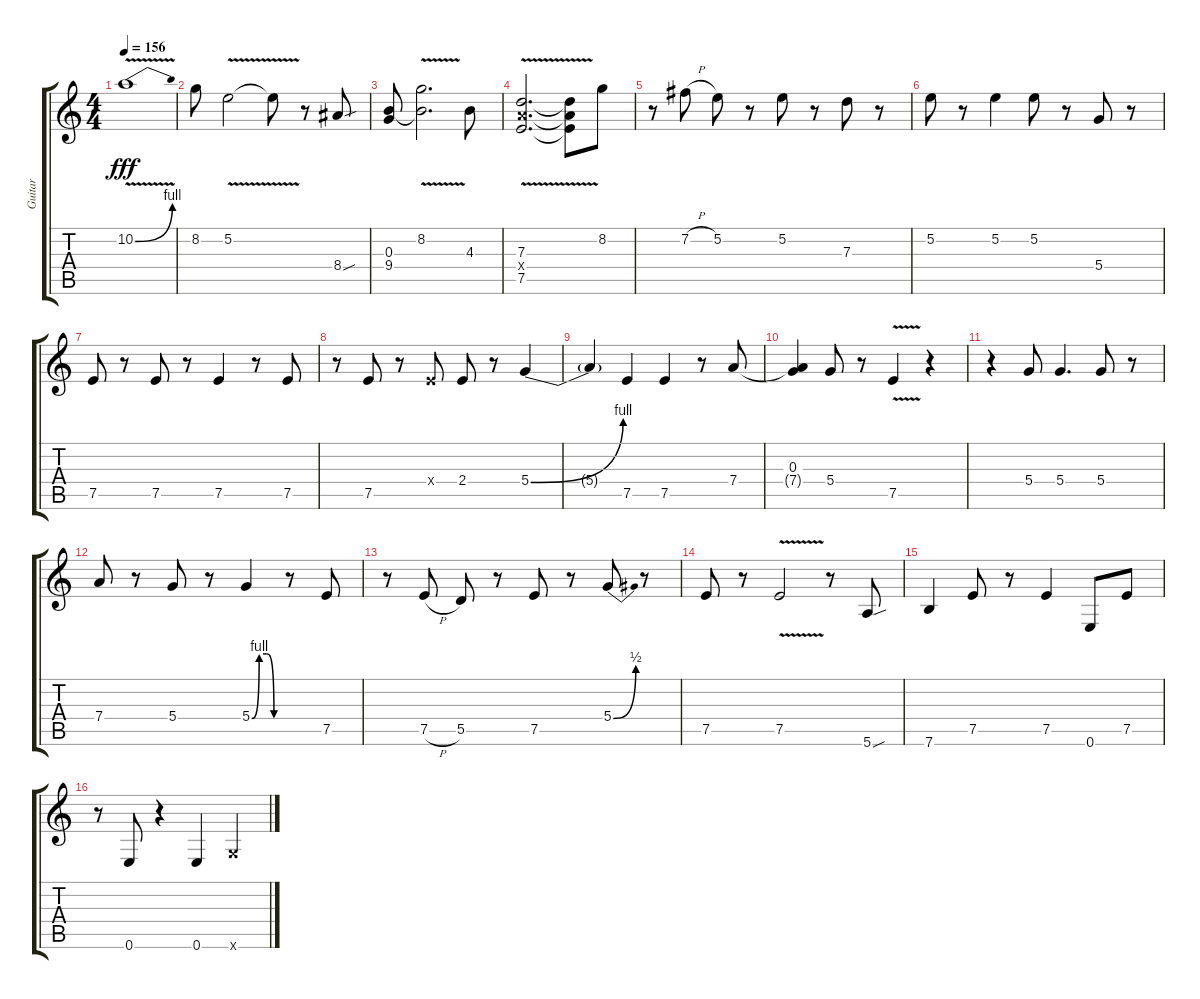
\track ("Guitar" "Guitar") {instrument overdrivenguitar}
\staff {score tabs}
\tuning (E4 B3 G3 D3 A2 E2) {hide}
\ts (4 4)
\tempo 156
\clef g2
\ks c
10.2{be (bend 0 0 60 4) v}.1{dy fff} |
8.2.8 5.2{v}.2 5.2{t}.8 r.8 8.4{sou}.8 |
(0.3 9.4).8 (8.2{v} 9.4{t}).2{d} 4.3.8 |
(7.3 7.4{x} 7.5{v}).2{d} (7.3{t} 7.4{t} 7.5{t}).8 8.2.8 |
r.8 7.2{h}.8 5.2.8 r.8 5.2.8 r.8 7.3.8 r.8 |
5.2.8 r.8 5.2.4 5.2.8 r.8 5.4.8 r.8 |
7.5.8 r.8 7.5.8 r.8 7.5.4 r.8 7.5.8 |
r.8 7.5.8 r.8 2.4{x}.8 2.4.8 r.8 5.4{be (bend 0 0 60 4)}.4 |
5.4{t}.4 7.5.4 7.5.4 r.8 7.4.8 |
(0.3 7.4{t}).4 5.4.8 r.8 7.5{v}.4 r.4 |
r.4 5.4.8 5.4.4{d} 5.4.8 r.8 |
7.4.8 r.8 5.4.8 r.8 5.4{be (custom 0 0 15 4 30 4 45 0 60 0)}.4 r.8 7.5.8 |
r.8 7.5{h}.8 5.5.8 r.8 7.5.8 r.8 5.4{be (bend 0 0 60 2)}.8 r.8 |
7.5.8 r.8 7.5{v}.2 r.8 5.6{sou}.8 |
7.6.4 7.5.8 r.8 7.5.4 0.6.8 7.5.8 |
r.8 0.6.8 r.4 0.6.4 3.6{x}.4
